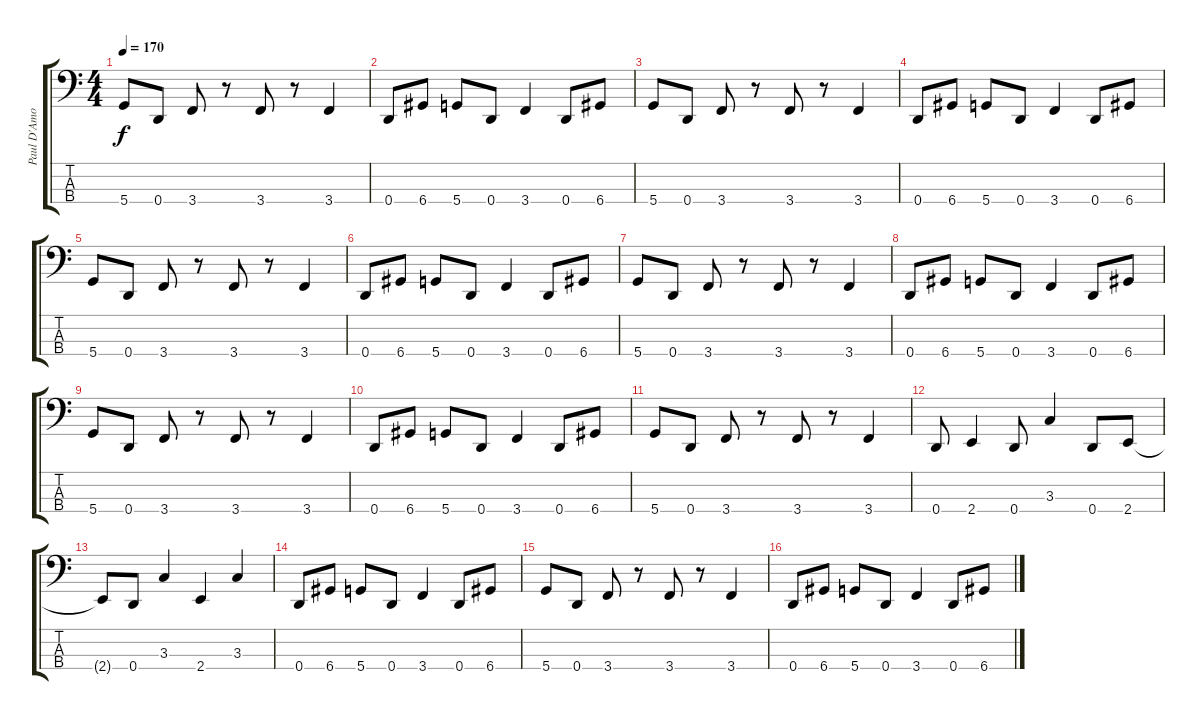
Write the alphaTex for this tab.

\track ("Paul D'Amour" "Paul D'Amo") {instrument electricbasspick}
\staff {score tabs}
\tuning (G2 D2 A1 D1) {hide}
\ts (4 4)
\tempo 170
\clef f4
\ks c
5.4.8{dy f} 0.4.8 3.4.8 r.8 3.4.8 r.8 3.4.4 |
0.4.8 6.4.8 5.4.8 0.4.8 3.4.4 0.4.8 6.4.8 |
5.4.8 0.4.8 3.4.8 r.8 3.4.8 r.8 3.4.4 |
0.4.8 6.4.8 5.4.8 0.4.8 3.4.4 0.4.8 6.4.8 |
5.4.8 0.4.8 3.4.8 r.8 3.4.8 r.8 3.4.4 |
0.4.8 6.4.8 5.4.8 0.4.8 3.4.4 0.4.8 6.4.8 |
5.4.8 0.4.8 3.4.8 r.8 3.4.8 r.8 3.4.4 |
0.4.8 6.4.8 5.4.8 0.4.8 3.4.4 0.4.8 6.4.8 |
5.4.8 0.4.8 3.4.8 r.8 3.4.8 r.8 3.4.4 |
0.4.8 6.4.8 5.4.8 0.4.8 3.4.4 0.4.8 6.4.8 |
5.4.8 0.4.8 3.4.8 r.8 3.4.8 r.8 3.4.4 |
0.4.8 2.4.4 0.4.8 3.3.4 0.4.8 2.4.8 |
2.4{t}.8 0.4.8 3.3.4 2.4.4 3.3.4 |
0.4.8 6.4.8 5.4.8 0.4.8 3.4.4 0.4.8 6.4.8 |
5.4.8 0.4.8 3.4.8 r.8 3.4.8 r.8 3.4.4 |
0.4.8 6.4.8 5.4.8 0.4.8 3.4.4 0.4.8 6.4.8
